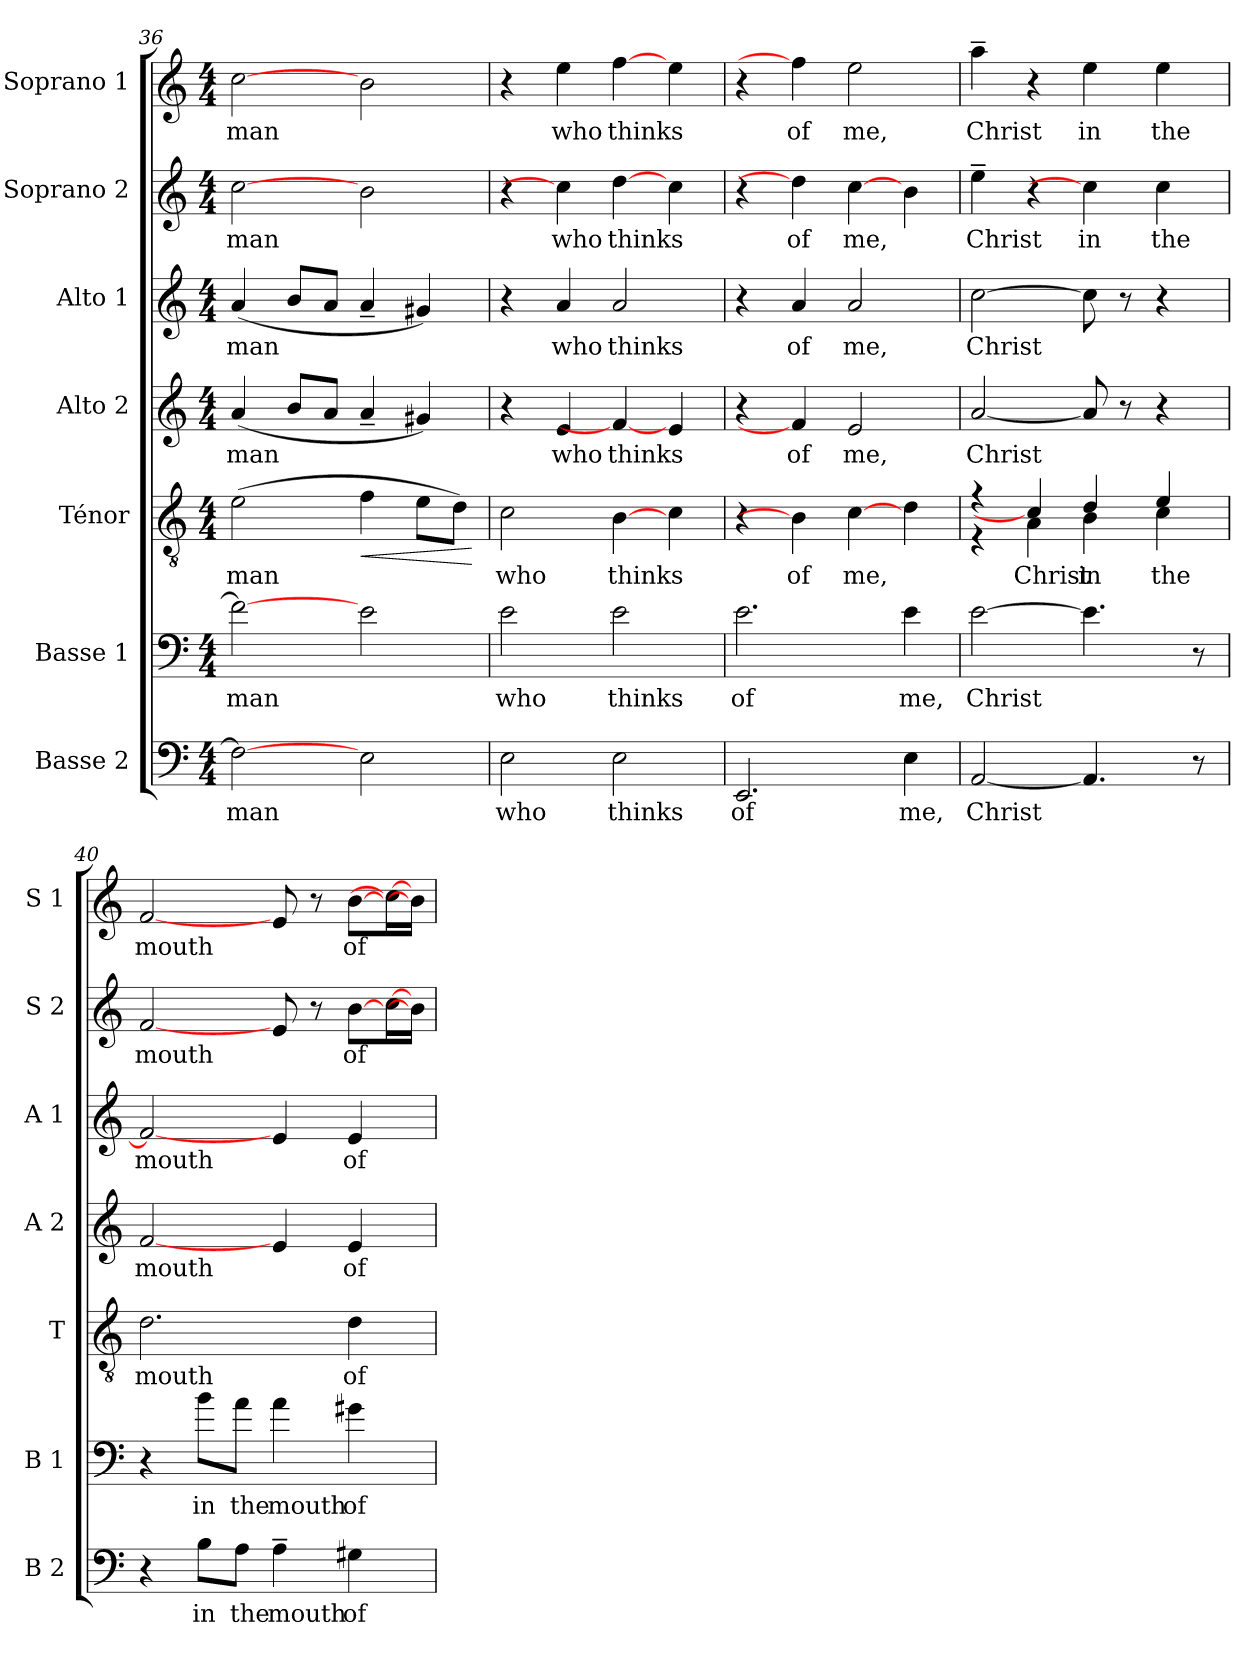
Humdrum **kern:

**kern	**text	**kern	**text	**kern	**text	**dynam	**kern	**text	**kern	**text	**kern	**text	**kern	**text
*part7	*part7	*part6	*part6	*part5	*part5	*part5	*part4	*part4	*part3	*part3	*part2	*part2	*part1	*part1
*staff7	*staff7	*staff6	*staff6	*staff5	*staff5	*staff5	*staff4	*staff4	*staff3	*staff3	*staff2	*staff2	*staff1	*staff1
*I"Basse 2	*	*I"Basse 1	*	*I"Ténor	*	*	*I"Alto 2	*	*I"Alto 1	*	*I"Soprano 2	*	*I"Soprano 1	*
*I'B 2	*	*I'B 1	*	*I'T	*	*	*I'A 2	*	*I'A 1	*	*I'S 2	*	*I'S 1	*
*clefF4	*	*clefF4	*	*clefGv2	*	*	*clefG2	*	*clefG2	*	*clefG2	*	*clefG2	*
*	*	*ITrd12c21	*	*	*	*	*	*	*	*	*	*	*	*
*k[]	*	*k[]	*	*k[]	*	*	*k[]	*	*k[]	*	*k[]	*	*k[]	*
*M4/4	*	*M4/4	*	*M4/4	*	*	*M4/4	*	*M4/4	*	*M4/4	*	*M4/4	*
=36	=36	=36	=36	=36	=36	=36	=36	=36	=36	=36	=36	=36	=36	=36
!	!LO:LY:b	!	!LO:LY:b	!	!LO:LY:b	!	!	!LO:LY:b	!	!LO:LY:b	!	!LO:LY:b	!	!LO:LY:b
2F\_	man	2F\_	man	(>2e\	man	.	(>4a/	man	(>4a/	man	[2cc\	man	[2cc\	man
.	.	.	.	.	.	.	8b/L	.	8b/L	.	.	.	.	.
.	.	.	.	.	.	.	8a/J	.	8a/J	.	.	.	.	.
!	!	!	!	!	!	!LO:HP:b	!	!	!	!	!	!	!	!
2E\	.	2E\	.	4f\	.	<	4a~/	.	4a~/	.	2b\	.	2b\	.
.	.	.	.	8e\L	.	.	4g#X/)	.	4g#X/)	.	.	.	.	.
.	.	.	.	8d\J)	.	.	.	.	.	.	.	.	.	.
.	.	.	.	.	.	[	.	.	.	.	.	.	.	.
=37	=37	=37	=37	=37	=37	=37	=37	=37	=37	=37	=37	=37	=37	=37
!	!LO:LY:b	!	!LO:LY:b	!	!LO:LY:b	!	!	!	!	!	!	!	!	!
2E\	who	2E\	who	2c\	who	.	4r	.	4r	.	4r	.	4r	.
!	!	!	!	!	!	!	!	!LO:LY:b	!	!LO:LY:b	!	!LO:LY:b	!	!LO:LY:b
.	.	.	.	.	.	.	4e/	who	4a/	who	4cc\]	who	4ee\	who
!	!LO:LY:b	!	!LO:LY:b	!	!LO:LY:b	!	!	!LO:LY:b	!	!LO:LY:b	!	!LO:LY:b	!	!LO:LY:b
2E\	thinks	2E\	thinks	[4B\	thinks	.	4f/_	thinks	2a/	thinks	[4dd\	thinks	[4ff\	thinks
.	.	.	.	4c\	.	.	4e/	.	.	.	4cc\	.	4ee\	.
!!LO:LB:g=z
=38	=38	=38	=38	=38	=38	=38	=38	=38	=38	=38	=38	=38	=38	=38
!	!LO:LY:b	!	!LO:LY:b	!	!	!	!	!	!	!	!	!	!	!
2.EE/	of	2.E\	of	4r	.	.	4r	.	4r	.	4r	.	4r	.
!	!	!	!	!	!LO:LY:b	!	!	!LO:LY:b	!	!LO:LY:b	!	!LO:LY:b	!	!LO:LY:b
.	.	.	.	4B\]	of	.	4f/]	of	4a/	of	4dd\]	of	4ff\]	of
!	!	!	!	!	!LO:LY:b	!	!	!LO:LY:b	!	!LO:LY:b	!	!LO:LY:b	!	!LO:LY:b
.	.	.	.	[4c\	me,	.	2e/	me,	2a/	me,	[4cc\	me,	2ee\	me,
!	!LO:LY:b	!	!LO:LY:b	!	!	!	!	!	!	!	!	!	!	!
4E\	me,	4E\	me,	4d\	.	.	.	.	.	.	4b\	.	.	.
=39	=39	=39	=39	=39	=39	=39	=39	=39	=39	=39	=39	=39	=39	=39
!	!LO:LY:b	!	!LO:LY:b	!	!	!	!	!LO:LY:b	!	!LO:LY:b	!	!LO:LY:b	!	!LO:LY:b
*	*	*	*	*^	*	*	*	*	*	*	*	*	*	*
[2AA/	Christ	[2E\	Christ	4r	4r	.	.	[2a/	Christ	[2cc\	Christ	4ee~\	Christ	4aa~\	Christ
!	!	!	!	!	!	!LO:LY:b	!	!	!	!	!	!	!	!	!
.	.	.	.	4c/]	4A\	Christ	.	.	.	.	.	4r	.	4r	.
!	!	!	!	!	!	!LO:LY:b	!	!	!	!	!	!	!LO:LY:b	!	!LO:LY:b
4.AA/]	.	4.E\]	.	4d/	4B\	in	.	8a/]	.	8cc\]	.	4cc\]	in	4ee\	in
.	.	.	.	.	.	.	.	8r	.	8r	.	.	.	.	.
!	!	!	!	!	!	!LO:LY:b	!	!	!	!	!	!	!LO:LY:b	!	!LO:LY:b
.	.	.	.	4e/	4c\	the	.	4r	.	4r	.	4cc\	the	4ee\	the
8r	.	8r	.	.	.	.	.	.	.	.	.	.	.	.	.
*	*	*	*	*v	*v	*	*	*	*	*	*	*	*	*	*
=40	=40	=40	=40	=40	=40	=40	=40	=40	=40	=40	=40	=40	=40	=40
!	!	!	!	!	!LO:LY:b	!	!	!LO:LY:b	!	!LO:LY:b	!	!LO:LY:b	!	!LO:LY:b
4r	.	4r	.	2.d\	mouth	.	[2f/	mouth	2f/_	mouth	[2f/	mouth	[2f/	mouth
!	!LO:LY:b	!	!LO:LY:b	!	!	!	!	!	!	!	!	!	!	!
8B\L	in	8B\L	in	.	.	.	.	.	.	.	.	.	.	.
!	!LO:LY:b	!	!LO:LY:b	!	!	!	!	!	!	!	!	!	!	!
8A\J	the	8A\J	the	.	.	.	.	.	.	.	.	.	.	.
!	!LO:LY:b	!	!LO:LY:b	!	!	!	!	!	!	!	!	!	!	!
4A~\	mouth	4A\	mouth	.	.	.	4e/	.	4e/	.	8e/	.	8e/	.
.	.	.	.	.	.	.	.	.	.	.	8r	.	8r	.
!	!LO:LY:b	!	!LO:LY:b	!	!LO:LY:b	!	!	!LO:LY:b	!	!LO:LY:b	!	!LO:LY:b	!	!LO:LY:b
4G#X\	of	4G#X\	of	4d\	of	.	4e/	of	4e/	of	[8b\L	of	[8b\L	of
.	.	.	.	.	.	.	.	.	.	.	[16cc\L	.	16cc\L_	.
.	.	.	.	.	.	.	.	.	.	.	16b\JJ]	.	16b\JJ]	.
=	=	=	=	=	=	=	=	=	=	=	=	=	=	=
*-	*-	*-	*-	*-	*-	*-	*-	*-	*-	*-	*-	*-	*-	*-
